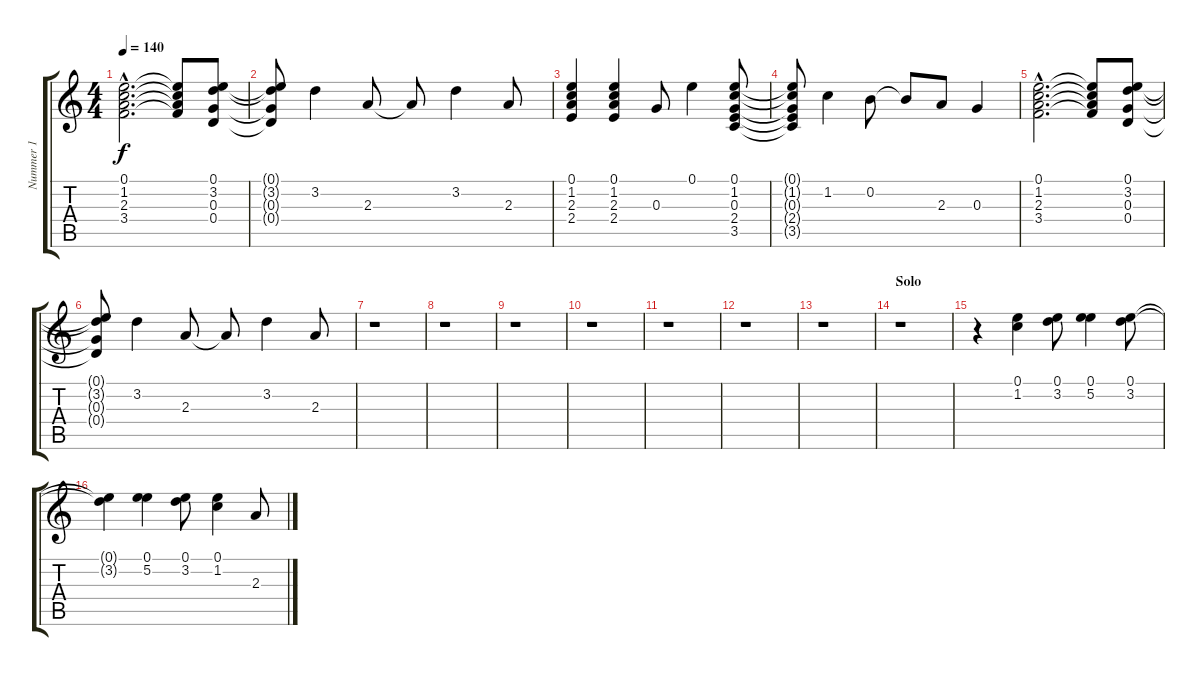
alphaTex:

\track ("Nummer 1" "Nummer 1") {instrument electricguitarclean}
\staff {score tabs}
\tuning (E4 B3 G3 D3 A2 E2) {hide}
\ts (4 4)
\tempo 140
\clef g2
\ks c
(0.1{hac} 1.2{hac} 2.3{hac} 3.4{hac}).2{d dy f} (0.1{t} 1.2{t} 2.3{t} 3.4{t}).8 (0.1 3.2 0.3 0.4).8 |
(0.1{t} 3.2{t} 0.3{t} 0.4{t}).8 3.2.4 2.3.8 2.3{t}.8 3.2.4 2.3.8 |
(0.1 1.2 2.3 2.4).4 (0.1 1.2 2.3 2.4).4 0.3.8 0.1.4 (0.1 1.2 0.3 2.4 3.5).8 |
(0.1{t} 1.2{t} 0.3{t} 2.4{t} 3.5{t}).8 1.2.4 0.2.8 0.2{t}.8 2.3.8 0.3.4 |
(0.1{hac} 1.2{hac} 2.3{hac} 3.4{hac}).2{d} (0.1{t} 1.2{t} 2.3{t} 3.4{t}).8 (0.1 3.2 0.3 0.4).8 |
(0.1{t} 3.2{t} 0.3{t} 0.4{t}).8 3.2.4 2.3.8 2.3{t}.8 3.2.4 2.3.8 |
r.1 |
r.1 |
r.1 |
r.1 |
r.1 |
r.1 |
r.1 |
\section ("" "Solo")
r.1 |
r.4 (0.1 1.2).4 (0.1 3.2).8 (0.1 5.2).4 (0.1 3.2).8 |
(0.1{t} 3.2{t}).4 (0.1 5.2).4 (0.1 3.2).8 (0.1 1.2).4 2.3.8
